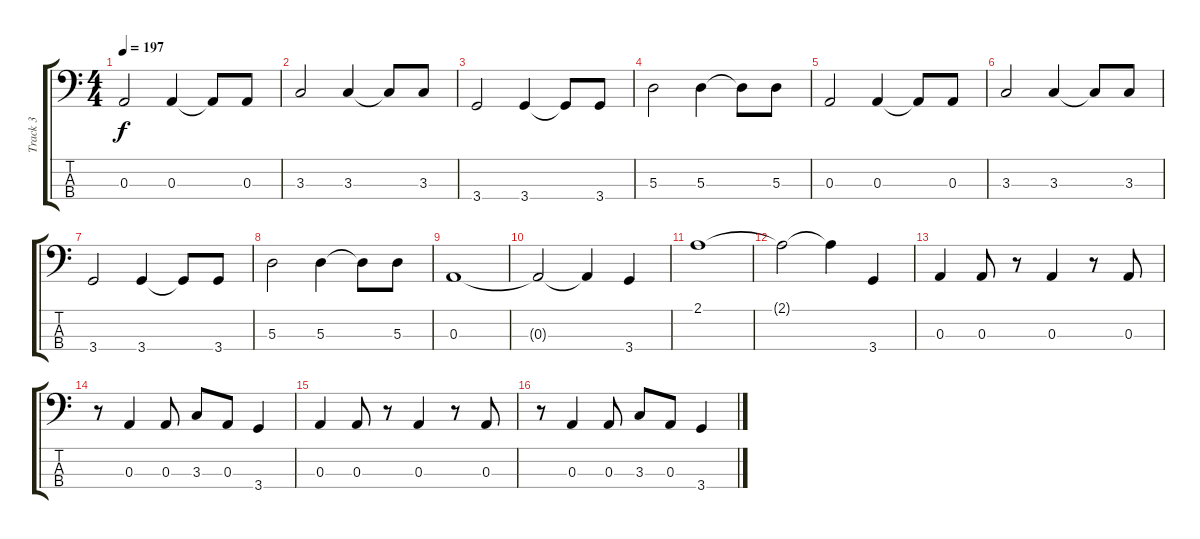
\track ("Track 3" "Track 3") {instrument electricbassfinger}
\staff {score tabs}
\tuning (G2 D2 A1 E1) {hide}
\ts (4 4)
\tempo 197
\clef f4
\ks c
0.3.2{dy f} 0.3.4 0.3{t}.8 0.3.8 |
3.3.2 3.3.4 3.3{t}.8 3.3.8 |
3.4.2 3.4.4 3.4{t}.8 3.4.8 |
5.3.2 5.3.4 5.3{t}.8 5.3.8 |
0.3.2 0.3.4 0.3{t}.8 0.3.8 |
3.3.2 3.3.4 3.3{t}.8 3.3.8 |
3.4.2 3.4.4 3.4{t}.8 3.4.8 |
5.3.2 5.3.4 5.3{t}.8 5.3.8 |
0.3.1 |
0.3{t}.2 0.3{t}.4 3.4.4 |
2.1.1 |
2.1{t}.2 2.1{t}.4 3.4.4 |
0.3.4 0.3.8 r.8 0.3.4 r.8 0.3.8 |
r.8 0.3.4 0.3.8 3.3.8 0.3.8 3.4.4 |
0.3.4 0.3.8 r.8 0.3.4 r.8 0.3.8 |
r.8 0.3.4 0.3.8 3.3.8 0.3.8 3.4.4
